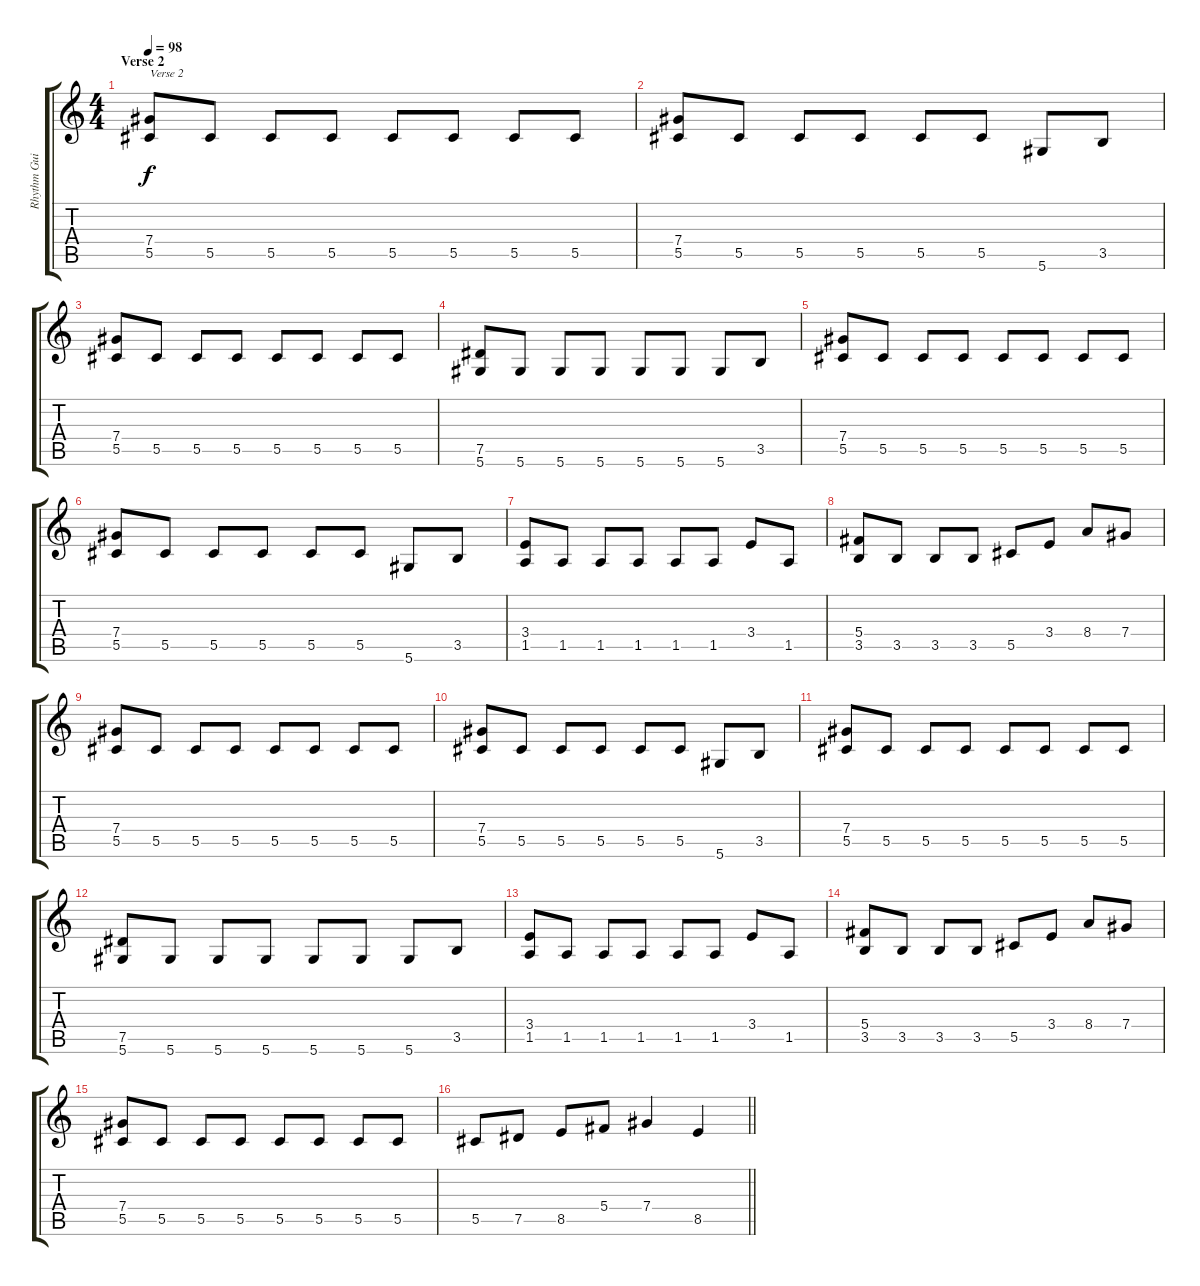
\track ("Rhythm Guitar" "Rhythm Gui") {instrument overdrivenguitar}
\staff {score tabs}
\tuning (Eb4 Bb3 Gb3 Db3 Ab2 Eb2) {hide}
\ts (4 4)
\section ("" "Verse 2")
\tempo 98
\clef g2
\ks c
(7.4 5.5).8{txt "Verse 2" dy f} 5.5.8 5.5.8 5.5.8 5.5.8 5.5.8 5.5.8 5.5.8 |
(7.4 5.5).8 5.5.8 5.5.8 5.5.8 5.5.8 5.5.8 5.6.8 3.5.8 |
(7.4 5.5).8 5.5.8 5.5.8 5.5.8 5.5.8 5.5.8 5.5.8 5.5.8 |
(7.5 5.6).8 5.6.8 5.6.8 5.6.8 5.6.8 5.6.8 5.6.8 3.5.8 |
(7.4 5.5).8 5.5.8 5.5.8 5.5.8 5.5.8 5.5.8 5.5.8 5.5.8 |
(7.4 5.5).8 5.5.8 5.5.8 5.5.8 5.5.8 5.5.8 5.6.8 3.5.8 |
(3.4 1.5).8 1.5.8 1.5.8 1.5.8 1.5.8 1.5.8 3.4.8 1.5.8 |
(5.4 3.5).8 3.5.8 3.5.8 3.5.8 5.5.8 3.4.8 8.4.8 7.4.8 |
(7.4 5.5).8 5.5.8 5.5.8 5.5.8 5.5.8 5.5.8 5.5.8 5.5.8 |
(7.4 5.5).8 5.5.8 5.5.8 5.5.8 5.5.8 5.5.8 5.6.8 3.5.8 |
(7.4 5.5).8 5.5.8 5.5.8 5.5.8 5.5.8 5.5.8 5.5.8 5.5.8 |
(7.5 5.6).8 5.6.8 5.6.8 5.6.8 5.6.8 5.6.8 5.6.8 3.5.8 |
(3.4 1.5).8 1.5.8 1.5.8 1.5.8 1.5.8 1.5.8 3.4.8 1.5.8 |
(5.4 3.5).8 3.5.8 3.5.8 3.5.8 5.5.8 3.4.8 8.4.8 7.4.8 |
(7.4 5.5).8 5.5.8 5.5.8 5.5.8 5.5.8 5.5.8 5.5.8 5.5.8 |
\barLineRight lightlight
5.5.8 7.5.8 8.5.8 5.4.8 7.4.4 8.5.4
